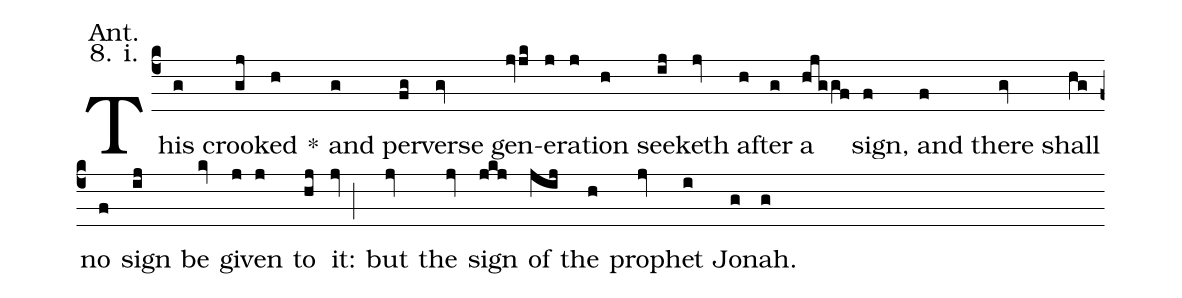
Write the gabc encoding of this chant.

annotation: Ant.;
annotation: 8. i.;
%%
(c4) This(g) crook(gj)ed(h) <sp>*</sp>() and(g) per(fg)verse(gv) gen(jvjk)er(j)a(j)tion(h) seek(ij)eth(jv) af(h)ter(g) a(hjggf) sign,(f) and(f) there(gv) shall(hg) no(f) sign(ij) be(kv) giv(j)en(j) to(hj) it:(jv;) but(jv) the(jv) sign(jkj) of(jij) the(h) pro(jv)phet(i) Jo(g)nah.(g)
